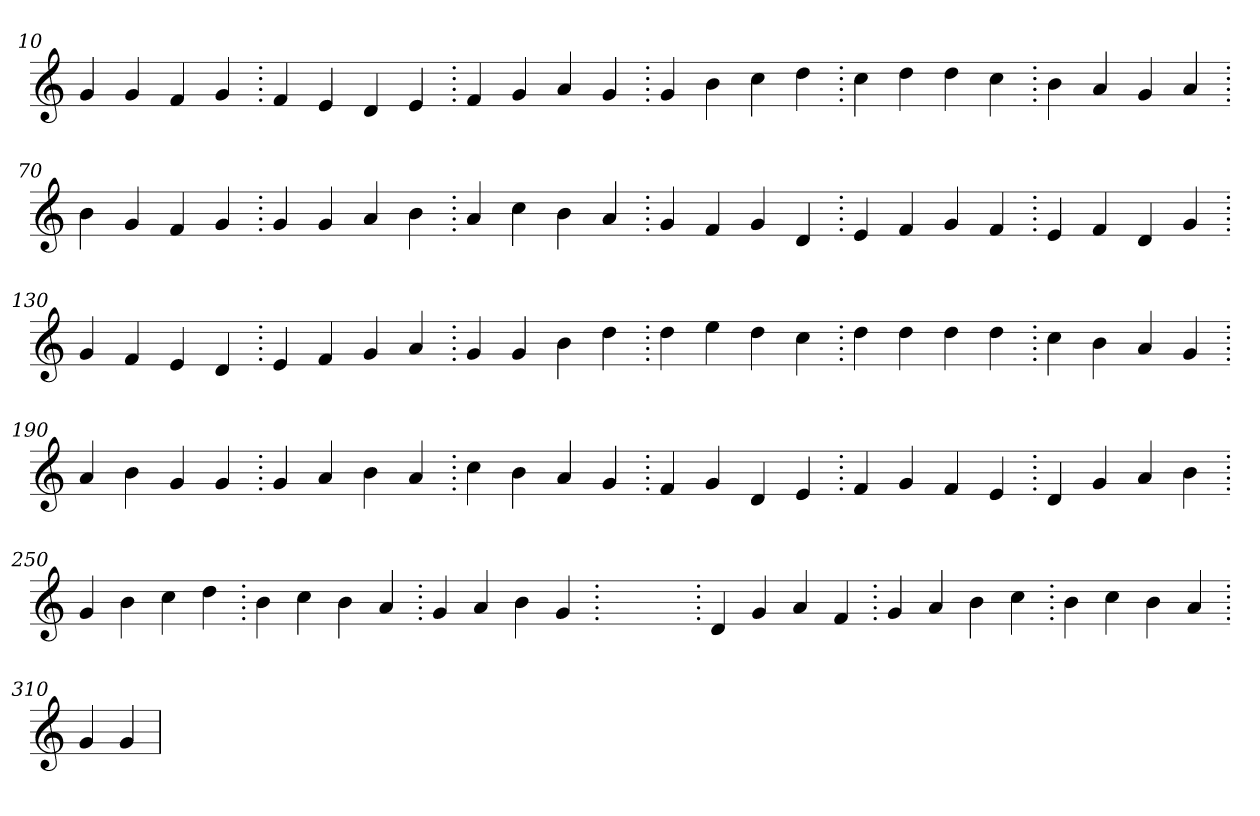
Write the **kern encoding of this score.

**kern
*part1
*staff1
*clefG2
=10.
4g
4g
4f
4g
=20.
4f
4e
4d
4e
=30.
4f
4g
4a
4g
=40.
4g
4b
4cc
4dd
=50.
4cc
4dd
4dd
4cc
=60.
4b
4a
4g
4a
=70.
4b
4g
4f
4g
=80.
4g
4g
4a
4b
=90.
4a
4cc
4b
4a
=100.
4g
4f
4g
4d
=110.
4e
4f
4g
4f
=120.
4e
4f
4d
4g
=130.
4g
4f
4e
4d
=140.
4e
4f
4g
4a
=150.
4g
4g
4b
4dd
=160.
4dd
4ee
4dd
4cc
=170.
4dd
4dd
4dd
4dd
=180.
4cc
4b
4a
4g
=190.
4a
4b
4g
4g
=200.
4g
4a
4b
4a
=210.
4cc
4b
4a
4g
=220.
4f
4g
4d
4e
=230.
4f
4g
4f
4e
=240.
4d
4g
4a
4b
=250.
4g
4b
4cc
4dd
=260.
4b
4cc
4b
4a
=270.
4g
4a
4b
4g
=280.
1ryy
=280.
4d
4g
4a
4f
=290.
4g
4a
4b
4cc
=300.
4b
4cc
4b
4a
=310.
4g
4g
=
*-
